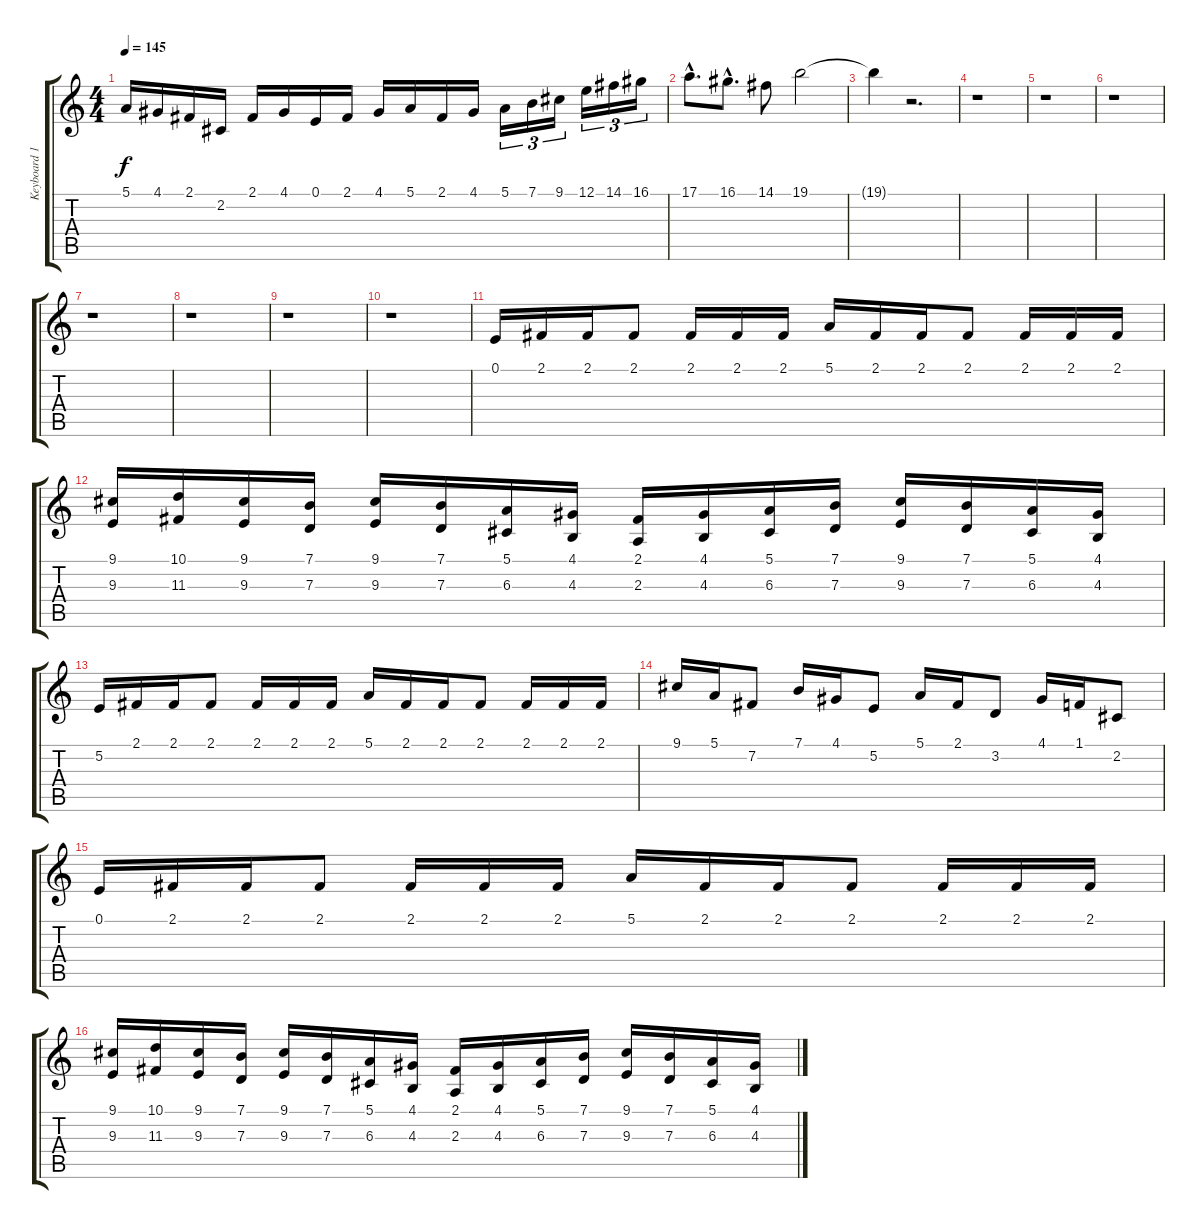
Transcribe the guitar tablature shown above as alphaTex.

\track ("Keyboard 1." "Keyboard 1") {instrument harpsichord}
\staff {score tabs}
\tuning (E4 B3 G3 D3 A2 E2) {hide}
\ts (4 4)
\tempo 145
\clef g2
\ks c
5.1.16{dy f} 4.1.16 2.1.16 2.2.16 2.1.16 4.1.16 0.1.16 2.1.16 4.1.16 5.1.16 2.1.16 4.1.16 5.1.16{tu (3 2)} 7.1.16{tu (3 2)} 9.1.16{tu (3 2)} 12.1.16{tu (3 2)} 14.1.16{tu (3 2)} 16.1.16{tu (3 2)} |
17.1{hac}.8{d} 16.1{hac}.8{d} 14.1.8 19.1.2 |
19.1{t}.4 r.2{d} |
r.1 |
r.1 |
r.1 |
r.1 |
r.1 |
r.1 |
r.1 |
0.1.16 2.1.16 2.1.16 2.1.8 2.1.16 2.1.16 2.1.16 5.1.16 2.1.16 2.1.16 2.1.8 2.1.16 2.1.16 2.1.16 |
(9.1 9.3).16 (10.1 11.3).16 (9.1 9.3).16 (7.1 7.3).16 (9.1 9.3).16 (7.1 7.3).16 (5.1 6.3).16 (4.1 4.3).16 (2.1 2.3).16 (4.1 4.3).16 (5.1 6.3).16 (7.1 7.3).16 (9.1 9.3).16 (7.1 7.3).16 (5.1 6.3).16 (4.1 4.3).16 |
5.2.16 2.1.16 2.1.16 2.1.8 2.1.16 2.1.16 2.1.16 5.1.16 2.1.16 2.1.16 2.1.8 2.1.16 2.1.16 2.1.16 |
9.1.16 5.1.16 7.2.8 7.1.16 4.1.16 5.2.8 5.1.16 2.1.16 3.2.8 4.1.16 1.1.16 2.2.8 |
0.1.16 2.1.16 2.1.16 2.1.8 2.1.16 2.1.16 2.1.16 5.1.16 2.1.16 2.1.16 2.1.8 2.1.16 2.1.16 2.1.16 |
(9.1 9.3).16 (10.1 11.3).16 (9.1 9.3).16 (7.1 7.3).16 (9.1 9.3).16 (7.1 7.3).16 (5.1 6.3).16 (4.1 4.3).16 (2.1 2.3).16 (4.1 4.3).16 (5.1 6.3).16 (7.1 7.3).16 (9.1 9.3).16 (7.1 7.3).16 (5.1 6.3).16 (4.1 4.3).16
